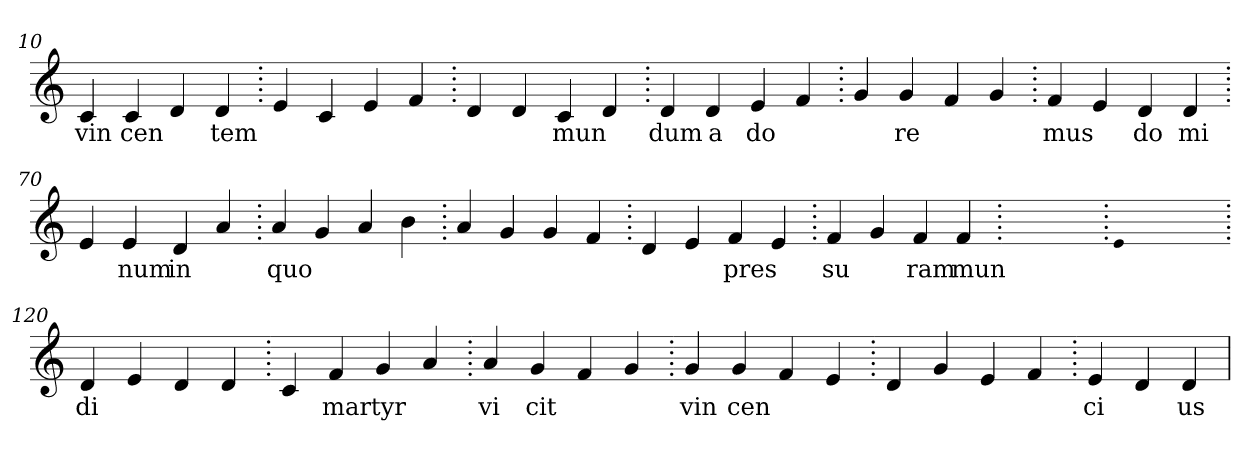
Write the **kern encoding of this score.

**kern	**text
*part1	*part1
*staff1	*staff1
*clefG2	*
=10.	=10.
4c	vin
4c	cen
4d	.
4d	tem
=20.	=20.
4e	.
4c	.
4e	.
4f	.
=30.	=30.
4d	.
4d	.
4c	mun
4d	.
=40.	=40.
4d	dum
4d	a
4e	do
4f	.
=50.	=50.
4g	.
4g	re
4f	.
4g	.
=60.	=60.
4f	mus
4e	.
4d	do
4d	mi
=70.	=70.
4e	.
4e	num
4d	in
4a	.
=80.	=80.
4a	quo
4g	.
4a	.
4b	.
=90.	=90.
4a	.
4g	.
4g	.
4f	.
=100.	=100.
4d	.
4e	.
4f	pres
4e	.
=110.	=110.
4f	su
4g	.
4f	ram
4f	mun
=120.	=120.
1ryy	.
=120.	=120.
qqe	.
1ryy	.
=120.	=120.
4d	di
4e	.
4d	.
4d	.
=130.	=130.
4c	.
4f	mar
4g	tyr
4a	.
=140.	=140.
4a	vi
4g	cit
4f	.
4g	.
=150.	=150.
4g	vin
4g	cen
4f	.
4e	.
=160.	=160.
4d	.
4g	.
4e	.
4f	.
=170.	=170.
4e	ci
4d	.
4d	us
=	=
*-	*-
